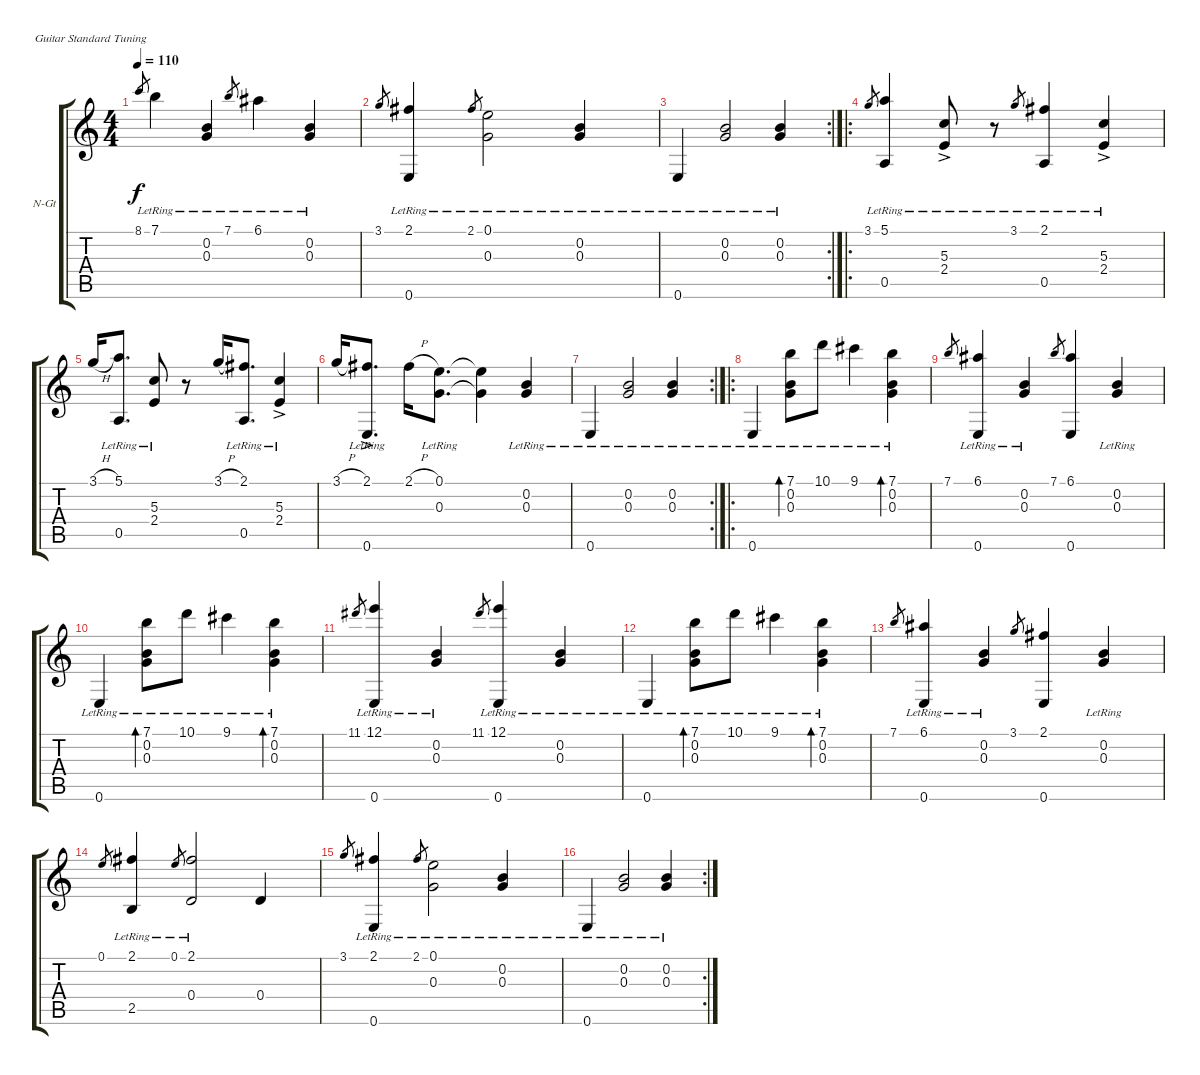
\defaultSystemsLayout 4
\bracketExtendMode groupsimilarinstruments
\firstSystemTrackNameOrientation horizontal
\otherSystemsTrackNameOrientation horizontal
\track ("Nylon Guitar" "N-Gt") {instrument acousticguitarnylon}
\staff {score tabs}
\tuning (E4 B3 G3 D3 A2 E2)
\ts (4 4)
\tempo 110
\clef g2
\ks c
8.1.8{gr dy f} 7.1{lr}.4 (0.2{lr} 0.3{lr}).4 7.1{lr}.8{gr} 6.1{lr}.4 (0.2{lr} 0.3{lr}).4 |
3.1.8{gr} (2.1{lr} 0.6{lr}).4 2.1{lr}.8{gr} (0.1{lr} 0.3{lr}).2 (0.3{lr} 0.2{lr}).4 |
\rc 2
0.6{lr}.4 (0.3{lr} 0.2{lr}).2 (0.3{lr} 0.2{lr}).4 |
\ro
3.1.8{gr} (5.1{lr} 0.5{lr}).4 (5.3{lr} 2.4{ac lr}).8 r.8 3.1{lr}.8{gr} (2.1{lr} 0.5{lr}).4 (2.4{ac lr} 5.3{lr}).4 |
3.1{h}.16 (5.1{lr} 0.5{lr}).8{d} (5.3{lr} 2.4{lr}).8 r.8 3.1{h}.16 (2.1{lr} 0.5{lr}).8{d} (2.4{ac lr} 5.3{lr}).4 |
3.1{h}.16 (2.1{ac lr} 0.6{ac lr}).8{d} 2.1{h}.16 (0.1{lr} 0.3{lr}).8{d} (0.1{t} 0.3{t}).4 (0.3{lr} 0.2{lr}).4 |
\rc 2
0.6{lr}.4 (0.3{lr} 0.2{lr}).2 (0.3{lr} 0.2{lr}).4 |
\ro
0.6{lr}.4 (0.3{lr} 0.2{lr} 7.1{lr}).8{bd 121} 10.1{lr}.8 9.1{lr}.4 (7.1{lr} 0.3 0.2).4{bd 120} |
7.1.8{gr} (6.1{lr} 0.6).4 (0.3{lr} 0.2{lr}).4 7.1.8{gr} (6.1 0.6).4 (0.3{lr} 0.2{lr}).4 |
0.6{lr}.4 (0.3{lr} 0.2{lr} 7.1{lr}).8{bd 121} 10.1{lr}.8 9.1{lr}.4 (7.1{lr} 0.3 0.2).4{bd 120} |
11.1.8{gr} (12.1{lr} 0.6).4 (0.3{lr} 0.2{lr}).4 11.1.8{gr} (12.1{lr} 0.6).4 (0.3{lr} 0.2{lr}).4 |
0.6{lr}.4 (0.3{lr} 0.2{lr} 7.1{lr}).8{bd 121} 10.1{lr}.8 9.1{lr}.4 (7.1{lr} 0.3 0.2).4{bd 120} |
7.1.8{gr} (6.1{lr} 0.6).4 (0.3{lr} 0.2{lr}).4 3.1.8{gr} (2.1 0.6).4 (0.3{lr} 0.2{lr}).4 |
0.1.8{gr} (2.5{lr} 2.1{lr}).4 0.1{lr}.8{gr} (2.1{lr} 0.4).2 0.4.4 |
3.1.8{gr} (2.1{lr} 0.6{lr}).4 2.1{lr}.8{gr} (0.1{lr} 0.3{lr}).2 (0.3{lr} 0.2{lr}).4 |
\rc 2
0.6{lr}.4 (0.3{lr} 0.2{lr}).2 (0.3{lr} 0.2{lr}).4
